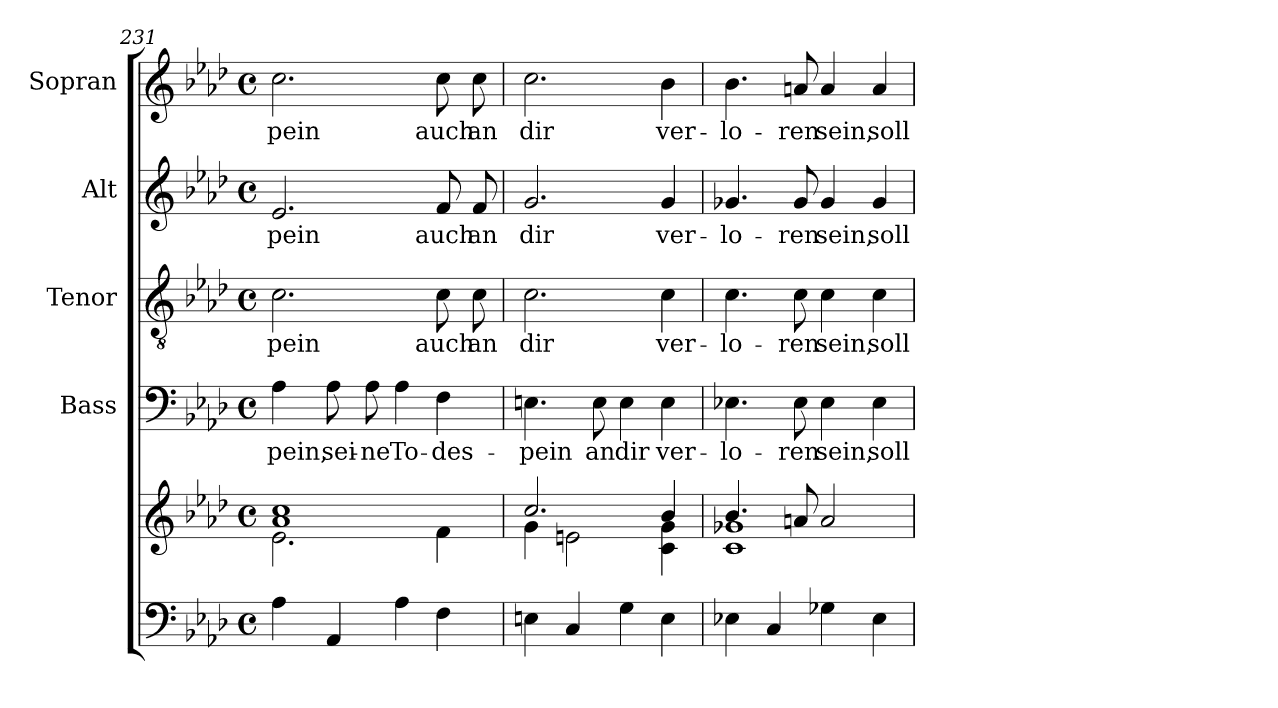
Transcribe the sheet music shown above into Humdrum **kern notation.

**kern	**kern	**kern	**text	**kern	**text	**kern	**text	**kern	**text
*part5	*part5	*part4	*part4	*part3	*part3	*part2	*part2	*part1	*part1
*staff6	*staff5	*staff4	*staff4	*staff3	*staff3	*staff2	*staff2	*staff1	*staff1
*	*	*I"Bass	*	*I"Tenor	*	*I"Alt	*	*I"Sopran	*
*	*	*I'B.	*	*I'T.	*	*I'A.	*	*I'S.	*
*clefF4	*clefG2	*clefF4	*	*clefGv2	*	*clefG2	*	*clefG2	*
*k[b-e-a-d-]	*k[b-e-a-d-]	*k[b-e-a-d-]	*	*k[b-e-a-d-]	*	*k[b-e-a-d-]	*	*k[b-e-a-d-]	*
*A-:	*A-:	*A-:	*	*A-:	*	*A-:	*	*A-:	*
*M4/4	*M4/4	*M4/4	*	*M4/4	*	*M4/4	*	*M4/4	*
*met(c)	*met(c)	*met(c)	*	*met(c)	*	*met(c)	*	*met(c)	*
=231	=231	=231	=231	=231	=231	=231	=231	=231	=231
*	*^	*	*	*	*	*	*	*	*
!	!	!	!	!LO:LY:b	!	!LO:LY:b	!	!LO:LY:b	!	!LO:LY:b
4A-\	1a- 1cc	2.e-\	4A-\	pein,	2.c\	-pein	2.e-/	-pein	2.cc\	-pein
!	!	!	!	!LO:LY:b	!	!	!	!	!	!
4AA-/	.	.	8A-\	sei-	.	.	.	.	.	.
!	!	!	!	!LO:LY:b	!	!	!	!	!	!
.	.	.	8A-\	-ne	.	.	.	.	.	.
!	!	!	!	!LO:LY:b	!	!	!	!	!	!
4A-\	.	.	4A-\	To-	.	.	.	.	.	.
!	!	!	!	!LO:LY:b	!	!LO:LY:b	!	!LO:LY:b	!	!LO:LY:b
4F\	.	4f\	4F\	-des-	8c\	auch	8f/	auch	8cc\	auch
!	!	!	!	!	!	!LO:LY:b	!	!LO:LY:b	!	!LO:LY:b
.	.	.	.	.	8c\	an	8f/	an	8cc\	an
=232	=232	=232	=232	=232	=232	=232	=232	=232	=232	=232
!	!	!	!	!LO:LY:b	!	!LO:LY:b	!	!LO:LY:b	!	!LO:LY:b
4En\	2.cc/	4g\	4.En\	-pein	2.c\	dir	2.g/	dir	2.cc\	dir
4C/	.	2en\	.	.	.	.	.	.	.	.
!	!	!	!	!LO:LY:b	!	!	!	!	!	!
.	.	.	8E\	an	.	.	.	.	.	.
!	!	!	!	!LO:LY:b	!	!	!	!	!	!
4G\	.	.	4E\	dir	.	.	.	.	.	.
!	!	!	!	!LO:LY:b	!	!LO:LY:b	!	!LO:LY:b	!	!LO:LY:b
4E\	4b-/	4c\ 4g\	4E\	ver-	4c\	ver-	4g/	ver-	4b-\	ver-
!!LO:PB:g=z
=233	=233	=233	=233	=233	=233	=233	=233	=233	=233	=233
!	!	!	!	!LO:LY:b	!	!LO:LY:b	!	!LO:LY:b	!	!LO:LY:b
4E-X\	4.b-/	1c 1g-X	4.E-X\	-lo-	4.c\	-lo-	4.g-X/	-lo-	4.b-\	-lo-
4C/	.	.	.	.	.	.	.	.	.	.
!	!	!	!	!LO:LY:b	!	!LO:LY:b	!	!LO:LY:b	!	!LO:LY:b
.	8an/	.	8E-\	-ren	8c\	-ren	8g-/	-ren	8an/	-ren
!	!	!	!	!LO:LY:b	!	!LO:LY:b	!	!LO:LY:b	!	!LO:LY:b
4G-X\	2a/	.	4E-\	sein,	4c\	sein,	4g-/	sein,	4a/	sein,
!	!	!	!	!LO:LY:b	!	!LO:LY:b	!	!LO:LY:b	!	!LO:LY:b
4E-\	.	.	4E-\	soll	4c\	soll	4g-/	soll	4a/	soll
*	*v	*v	*	*	*	*	*	*	*	*
=	=	=	=	=	=	=	=	=	=
*-	*-	*-	*-	*-	*-	*-	*-	*-	*-
